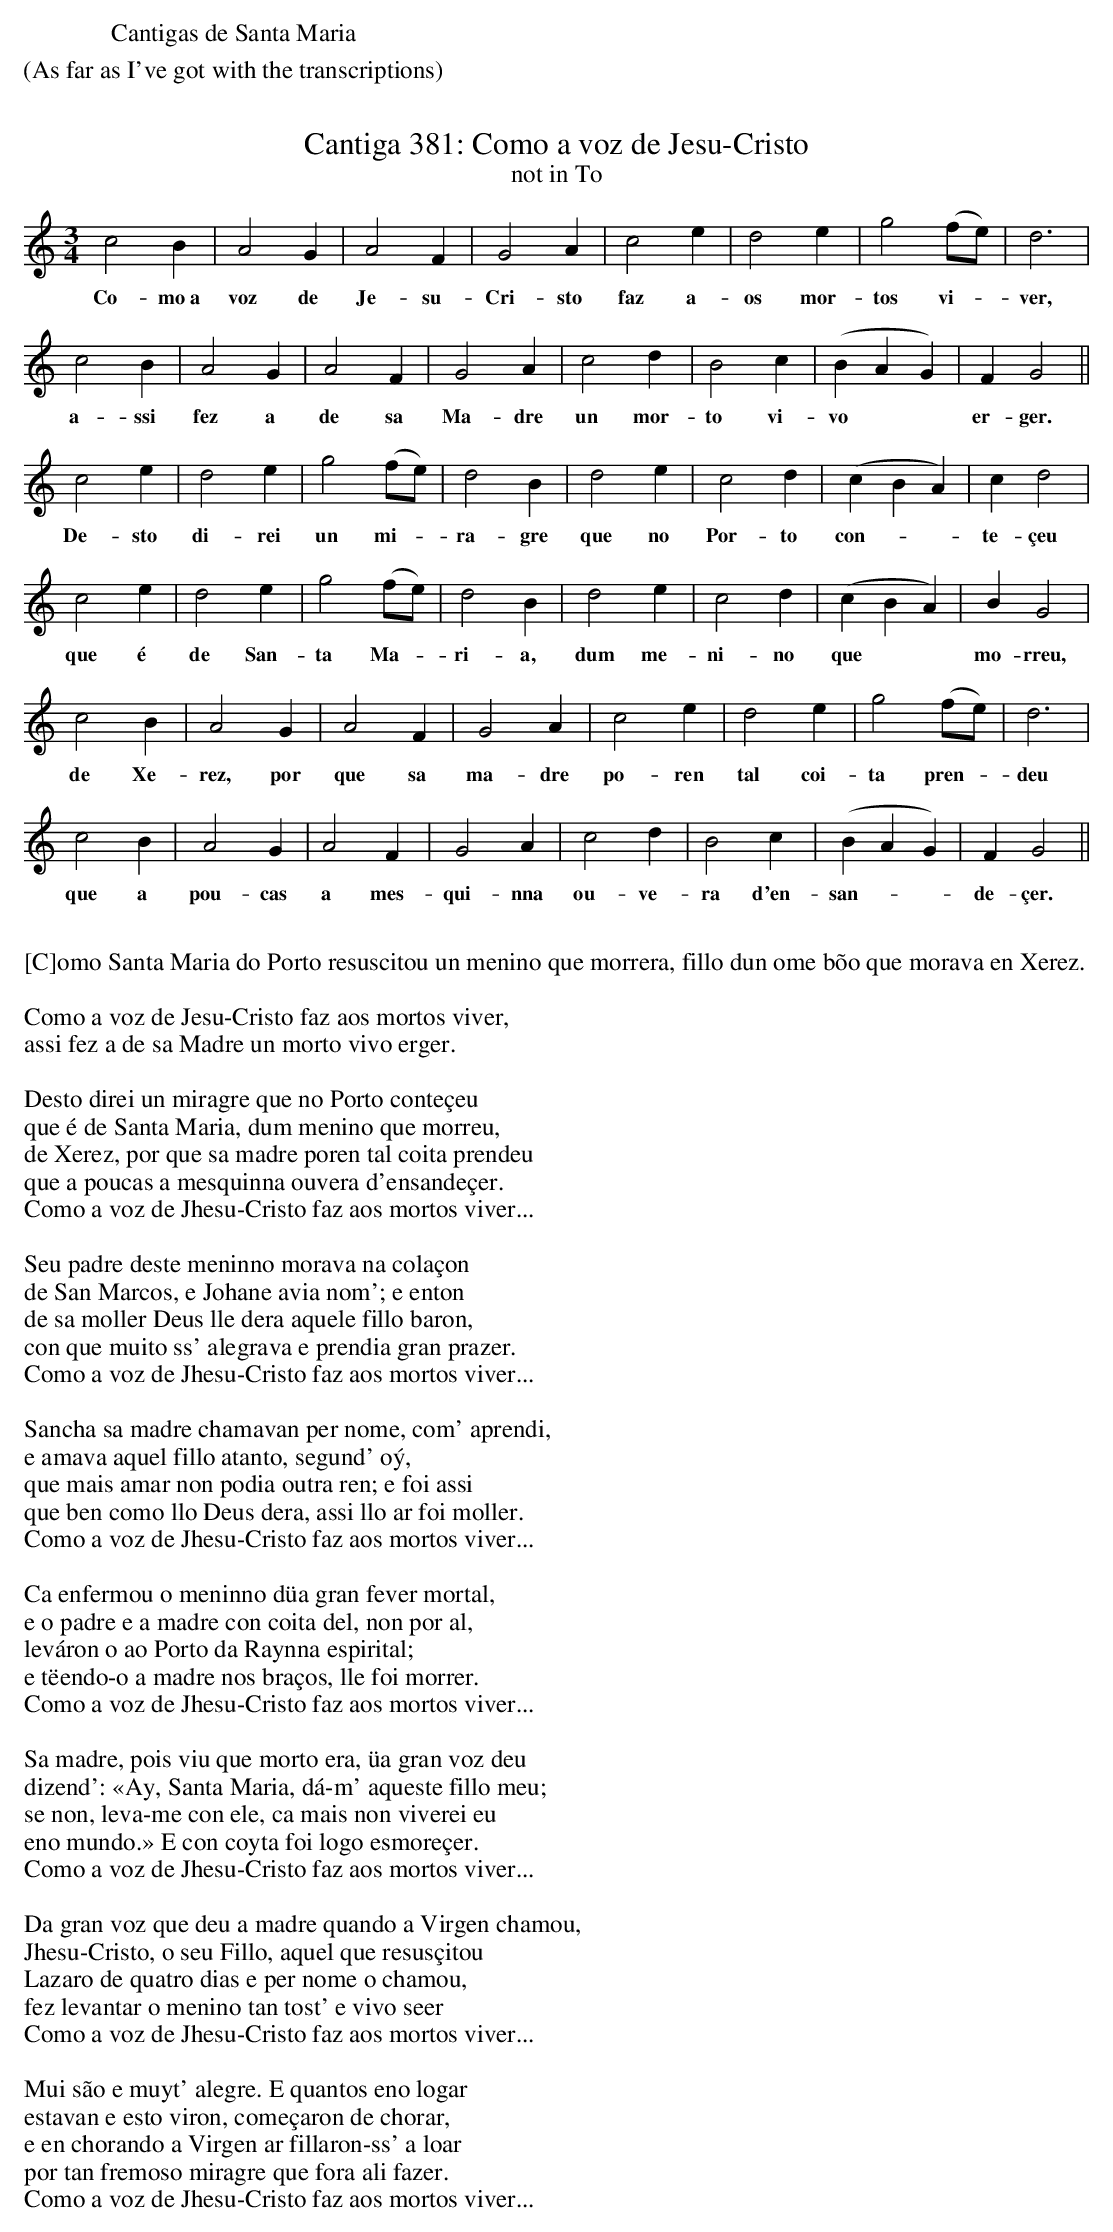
X:1
T: Cantiga 381: Como a voz de Jesu-Cristo
M: 3/4
L: 1/4
Q: 1/4=200
K: G Mixolydian
V:1
  c2   B | A2 G |A2  F| G2  A | c2 e|d2  e | g2 (f/e/)|d3 |
w:Co-mo~a voz de Je-su-Cri-sto faz a-os mor-tos  vi-* ver,
  c2 B | A2 G|A2  F|G2  A |c2  d |B2 c|(BAG)| F   G2 ||
w:a-ssi fez a de sa Ma-dre un mor-to vi-vo**  er-ger.
  c2  e |d2  e |g2 (f/e/)|d2  B | d2  e| c2 d|(cBA)|  c  d2 |
w:De-sto di-rei un  mi-*  ra-gre que no Por-to con-**te-çeu
   c2 e|d2  e |g2 (f/e/)|d2 B | d2  e|c2  d|(cBA) | B  G2 |
w:que é de San-ta  Ma-*  ri-a, dum me-ni-no  que** mo-rreu,
  c2  B| A2   G | A2 F |G2  A |c2  e |d2   e |g2 (f/e/)| d3 |
w:de Xe-rez, por que sa ma-dre po-ren tal coi-ta  pren-*deu
   c2 B| A2  G |A2 F | G2  A |c2 d |B2  c |(BAG) | F  G2 ||
w:que a pou-cas a mes-qui-nna ou-ve-ra d'en-san-**de-çer.
%%newpage
W:[C]omo Santa Maria do Porto resuscitou un menino que morrera, fillo dun ome bõo que morava en Xerez.
W:
W:Como a voz de Jesu-Cristo faz aos mortos viver,	% As the voice of Jesu Cristo causes the dead to.live,
W:assi fez a de sa Madre un morto vivo erger.		% so he.did.cause by his Mother one dead alive to.be.raised.
W:
W:Desto direi un miragre que no Porto conteçeu		% About.this I.will.tell a miracle that in Porto did.befall
W:que é de Santa Maria, dum menino que morreu,		% that is of Saint Maria, about.a boy that did.die,
W:de Xerez, por que sa madre poren tal coita prendeu	% of Xerez, for which his mother therefore such pain did.take
W:que a poucas a mesquinna ouvera d'ensandeçer.		% that the wretched.woman nearly went mad.
W:Como a voz de Jhesu-Cristo faz aos mortos viver...
W:
W:Seu padre deste meninno morava na colaçon		% The father of.this boy lived in.the parish
W:de San Marcos, e Johane avia nom'; e enton		% of Saint Marcos, and Johane was his name; and then
W:de sa moller Deus lle dera aquele fillo baron,	% by his wife God to.him had.given that boy child,
W:con que muito ss' alegrava e prendia gran prazer.	% with which greatly he.rejoiced and took great pleasure.
W:Como a voz de Jhesu-Cristo faz aos mortos viver...
W:
W:Sancha sa madre chamavan per nome, com' aprendi,	% Sancha his mother they.called by name, as I.did.learn,
W:e amava aquel fillo atanto, segund' oý,		% and she.loved that son as.much, according.to.what I.did.hear,
W:que mais amar non podia outra ren; e foi assi		% that to.love more she could not do; and she.was such
W:que ben como llo Deus dera, assi llo ar foi moller.	% that well/just how/as to.her.him God had.given,
							% so/as to.him/her.him moreover she.was woman/wife.
W:Como a voz de Jhesu-Cristo faz aos mortos viver...
W:
W:Ca enfermou o meninno düa gran fever mortal,		% But the boy did.get.sick of.a great fever mortal,
W:e o padre e a madre con coita del, non por al,	% and the father and the mother with pain for.him, for naught else,
W:leváron o ao Porto da Raynna espirital;		% did.carry him to Porto of.the Queen spiritual;
W:e tëendo-o a madre nos braços, lle foi morrer.	% and holding him the mother in.her arms, to.him it.came to.die.
W:Como a voz de Jhesu-Cristo faz aos mortos viver...
W:
W:Sa madre, pois viu que morto era, üa gran voz deu	% His mother, when she.saw that dead he.was, a great cry did.give
W:dizend': «Ay, Santa Maria, dá-m' aqueste fillo meu;	% saying: "Ai, Saint Maria, give me this my son;
W:se non, leva-me con ele, ca mais non viverei eu	% else, take me along with him, because no more will I live
W:eno mundo.» E con coyta foi logo esmoreçer.		% in.the world."  And with pain she.was at.once fainting.
W:Como a voz de Jhesu-Cristo faz aos mortos viver...
W:
W:Da gran voz que deu a madre quando a Virgen chamou,	% From.the great cry that gave the mother when the Virgin she.did.call,
W:Jhesu-Cristo, o seu Fillo, aquel que resusçitou	% Jhesu-Cristo, her own Son, that who did.revive
W:Lazaro de quatro dias e per nome o chamou,		% Lazaro after four days and by name him did.call,
W:fez levantar o menino tan tost' e vivo seer		% did.cause to.be.raised the boy at once and alive to.be
W:Como a voz de Jhesu-Cristo faz aos mortos viver...
W:
W:Mui são e muyt' alegre. E quantos eno logar		% Very well and very joyful.  And whosoever was in.the place
W:estavan e esto viron, começaron de chorar,		% and this they.did.see, they.did.start for to.weep,
W:e en chorando a Virgen ar fillaron-ss' a loar		% and in weeping the Virgin moreover they.did.proceed to.praise her
W:por tan fremoso miragre que fora ali fazer.		% for so beautiful miracle that had.been in.that.place to.perform.
W:Como a voz de Jhesu-Cristo faz aos mortos viver...
